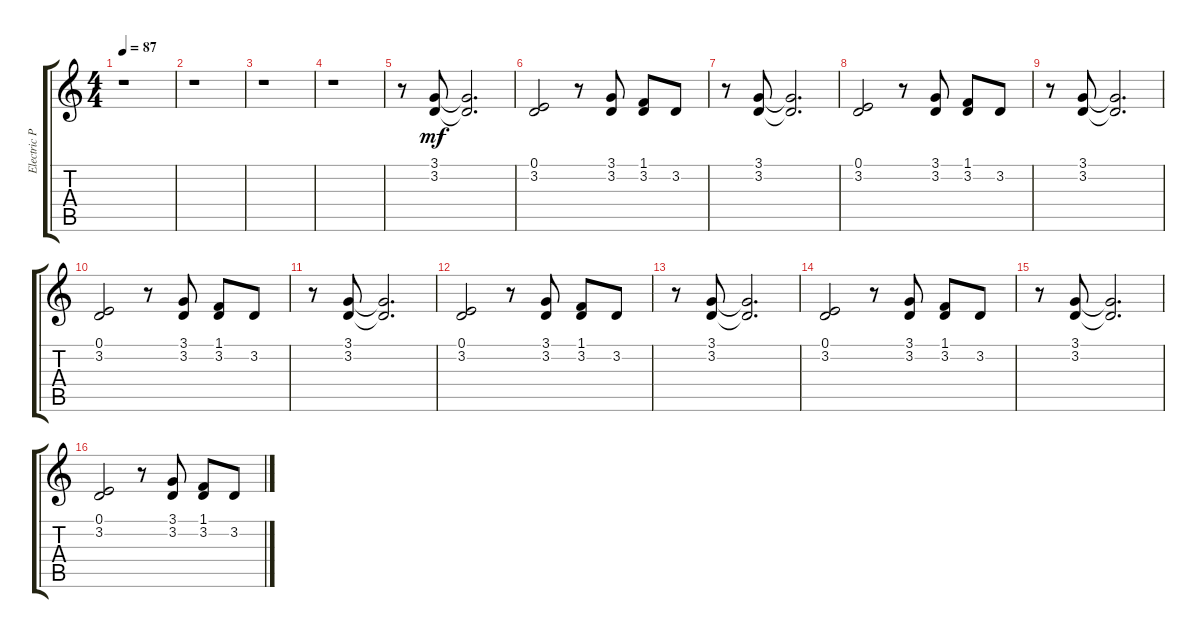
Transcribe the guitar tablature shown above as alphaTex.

\track ("Electric Piano 2 (Staff 1)" "Electric P") {instrument electricpiano2}
\staff {score tabs}
\tuning (E4 B3 G3 D3 A2 E2) {hide}
\ts (4 4)
\tempo 87
\clef g2
\ks aminor
r.1{dy mf instrument electricpiano2} |
r.1 |
r.1 |
r.1 |
r.8 (3.1 3.2).8 (3.1{t} 3.2{t}).2{d} |
(0.1 3.2).2 r.8 (3.1 3.2).8 (1.1 3.2).8 3.2.8 |
r.8 (3.1 3.2).8 (3.1{t} 3.2{t}).2{d} |
(0.1 3.2).2 r.8 (3.1 3.2).8 (1.1 3.2).8 3.2.8 |
r.8 (3.1 3.2).8 (3.1{t} 3.2{t}).2{d} |
(0.1 3.2).2 r.8 (3.1 3.2).8 (1.1 3.2).8 3.2.8 |
r.8 (3.1 3.2).8 (3.1{t} 3.2{t}).2{d} |
(0.1 3.2).2 r.8 (3.1 3.2).8 (1.1 3.2).8 3.2.8 |
r.8 (3.1 3.2).8 (3.1{t} 3.2{t}).2{d} |
(0.1 3.2).2 r.8 (3.1 3.2).8 (1.1 3.2).8 3.2.8 |
r.8 (3.1 3.2).8 (3.1{t} 3.2{t}).2{d} |
(0.1 3.2).2 r.8 (3.1 3.2).8 (1.1 3.2).8 3.2.8
